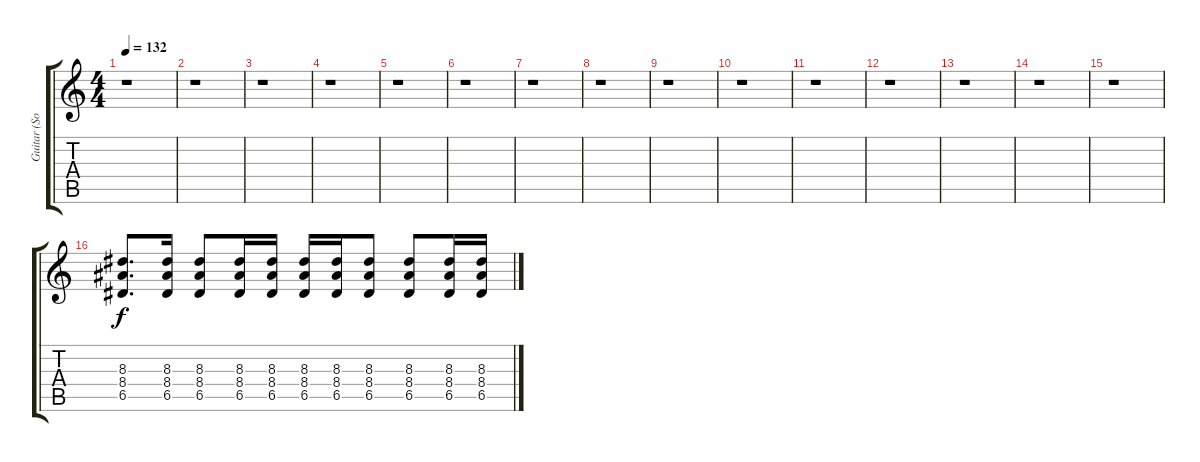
\track ("Guitar (Solo)" "Guitar (So") {instrument electricguitarclean}
\staff {score tabs}
\tuning (E4 B3 G3 D3 A2 E2) {hide}
\ts (4 4)
\tempo 132
\clef g2
\ks c
r.1{dy f} |
r.1 |
r.1 |
r.1 |
r.1 |
r.1 |
r.1 |
r.1 |
r.1 |
r.1 |
r.1 |
r.1 |
r.1 |
r.1 |
r.1 |
(8.3 8.4 6.5).8{d volume 8} (8.3 8.4 6.5).16 (8.3 8.4 6.5).8 (8.3 8.4 6.5).16 (8.3 8.4 6.5).16 (8.3 8.4 6.5).16 (8.3 8.4 6.5).16 (8.3 8.4 6.5).8 (8.3 8.4 6.5).8 (8.3 8.4 6.5).16 (8.3 8.4 6.5).16
